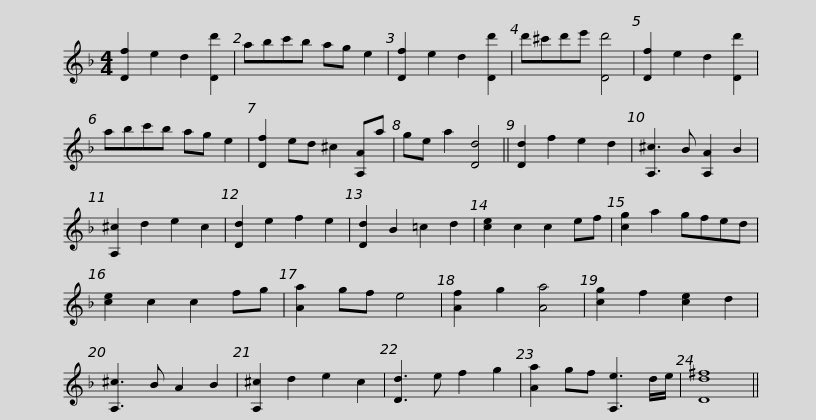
X:1
L:1/8
M:4/4
I:linebreak $
K:Dmin
V:1 treble
V:1
 [Df]2 e2 d2 [Dd']2 | abc'b ag e2 | [Df]2 e2 d2 [Dd']2 | d'^c'd'e' [Dd']4 | [Df]2 e2 d2 [Dd']2 | %5
 abc'b ag e2 |$ [Df]2 ed ^c2 [A,A]a | ge a2 [Dd]4 || [Dd]2 f2 e2 d2 | [A,^c]3 B [A,A]2 B2 | %10
 [A,^c]2 d2 e2 c2 | [Dd]2 e2 f2 e2 | [Dd]2 B2 =c2 d2 | [ce]2 c2 c2 ef |$ [cg]2 a2 gfed | %15
 [ce]2 c2 c2 fg | [Aa]2 gf e4 | [Af]2 g2 [Aa]4 | [cg]2 f2 [ce]2 d2 | [A,^c]3 B A2 B2 | %20
 [A,^c]2 d2 e2 c2 | [Dd]3 e f2 g2 |$ [Aa]2 gf [A,e]3 d/e/ | [Dd^f]8 || %24
